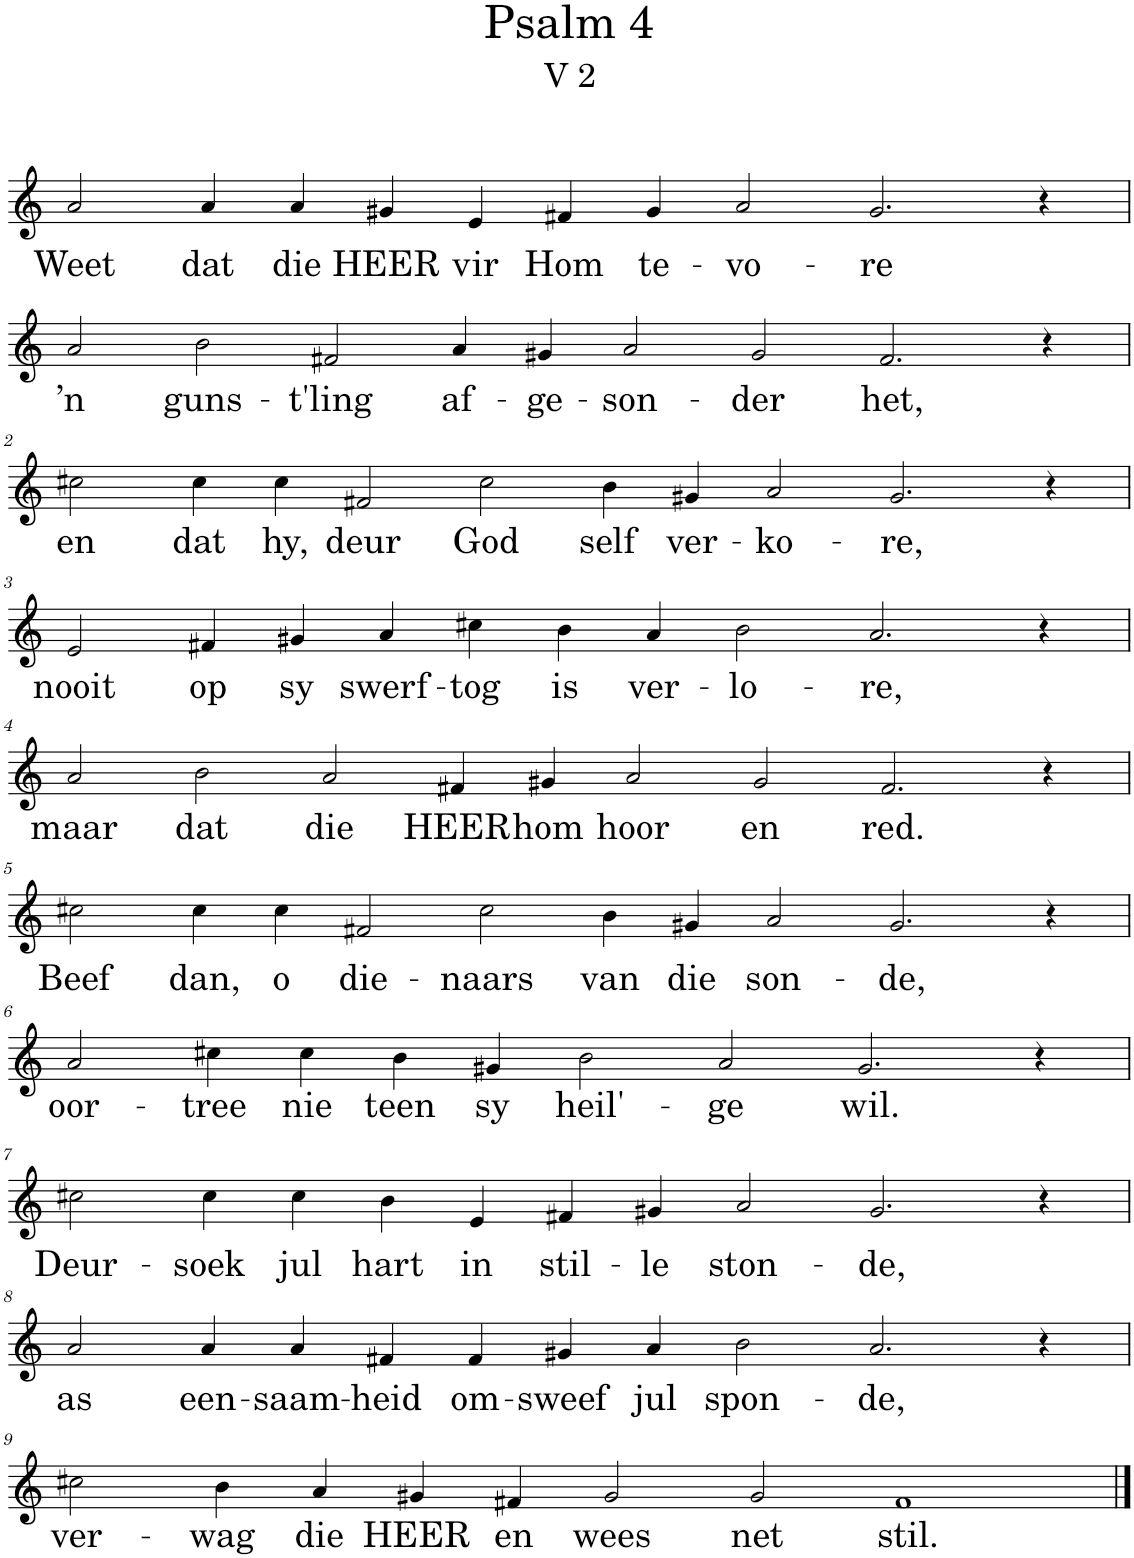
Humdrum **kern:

**kern	**text
*part1	*part1
*staff1	*staff1
*I"Pipe Organ	*
*I'Org.	*
*clefG2	*
*k[]	*
*M16/4	*
=	=
!	!LO:LY:b
2a/	Weet
!	!LO:LY:b
4a/	dat
!	!LO:LY:b
4a/	die
!	!LO:LY:b
4g#X/	HEER
!	!LO:LY:b
4e/	vir
!	!LO:LY:b
4f#X/	Hom
!	!LO:LY:b
4g#/	te-
!	!LO:LY:b
2a/	-vo-
!	!LO:LY:b
2.g#/	-re
4r	.
!!LO:LB:g=z
=1	=1
!	!LO:LY:b
2a/	’n
!	!LO:LY:b
2b\	guns-
!	!LO:LY:b
2f#X/	-t'ling
!	!LO:LY:b
4a/	af-
!	!LO:LY:b
4g#X/	-ge-
!	!LO:LY:b
2a/	-son-
!	!LO:LY:b
2g#/	-der
!	!LO:LY:b
2.f#/	het,
4r	.
!!LO:LB:g=z
=2	=2
!	!LO:LY:b
2cc#X\	en
!	!LO:LY:b
4cc#\	dat
!	!LO:LY:b
4cc#\	hy,
!	!LO:LY:b
2f#X/	deur
!	!LO:LY:b
2cc#\	God
!	!LO:LY:b
4b\	self
!	!LO:LY:b
4g#X/	ver-
!	!LO:LY:b
2a/	-ko-
!	!LO:LY:b
2.g#/	-re,
4r	.
!!LO:LB:g=z
=3	=3
*M14/4	*
!	!LO:LY:b
2e/	nooit
!	!LO:LY:b
4f#X/	op
!	!LO:LY:b
4g#X/	sy
!	!LO:LY:b
4a/	swerf-
!	!LO:LY:b
4cc#X\	-tog
!	!LO:LY:b
4b\	is
!	!LO:LY:b
4a/	ver-
!	!LO:LY:b
2b\	-lo-
!	!LO:LY:b
2.a/	-re,
4r	.
!!LO:LB:g=z
=4	=4
*M16/4	*
!	!LO:LY:b
2a/	maar
!	!LO:LY:b
2b\	dat
!	!LO:LY:b
2a/	die
!	!LO:LY:b
4f#X/	HEER
!	!LO:LY:b
4g#X/	hom
!	!LO:LY:b
2a/	hoor
!	!LO:LY:b
2g#/	en
!	!LO:LY:b
2.f#/	red.
4r	.
!!LO:LB:g=z
=5	=5
!	!LO:LY:b
2cc#X\	Beef
!	!LO:LY:b
4cc#\	dan,
!	!LO:LY:b
4cc#\	o
!	!LO:LY:b
2f#X/	die-
!	!LO:LY:b
2cc#\	-naars
!	!LO:LY:b
4b\	van
!	!LO:LY:b
4g#X/	die
!	!LO:LY:b
2a/	son-
!	!LO:LY:b
2.g#/	-de,
4r	.
!!LO:LB:g=z
=6	=6
*M14/4	*
!	!LO:LY:b
2a/	oor-
!	!LO:LY:b
4cc#X\	-tree
!	!LO:LY:b
4cc#\	nie
!	!LO:LY:b
4b\	teen
!	!LO:LY:b
4g#X/	sy
!	!LO:LY:b
2b\	heil'-
!	!LO:LY:b
2a/	-ge
!	!LO:LY:b
2.g#/	wil.
4r	.
!!LO:LB:g=z
=7	=7
!	!LO:LY:b
2cc#X\	Deur-
!	!LO:LY:b
4cc#\	-soek
!	!LO:LY:b
4cc#\	jul
!	!LO:LY:b
4b\	hart
!	!LO:LY:b
4e/	in
!	!LO:LY:b
4f#X/	stil-
!	!LO:LY:b
4g#X/	-le
!	!LO:LY:b
2a/	ston-
!	!LO:LY:b
2.g#/	-de,
4r	.
!!LO:LB:g=z
=8	=8
!	!LO:LY:b
2a/	as
!	!LO:LY:b
4a/	een-
!	!LO:LY:b
4a/	-saam-
!	!LO:LY:b
4f#X/	-heid
!	!LO:LY:b
4f#/	om-
!	!LO:LY:b
4g#X/	-sweef
!	!LO:LY:b
4a/	jul
!	!LO:LY:b
2b\	spon-
!	!LO:LY:b
2.a/	-de,
4r	.
!!LO:LB:g=z
=9	=9
!	!LO:LY:b
2cc#X\	ver-
!	!LO:LY:b
4b\	-wag
!	!LO:LY:b
4a/	die
!	!LO:LY:b
4g#X/	HEER
!	!LO:LY:b
4f#X/	en
!	!LO:LY:b
2g#/	wees
!	!LO:LY:b
2g#/	net
!	!LO:LY:b
1f#	stil.
==	==
*-	*-
